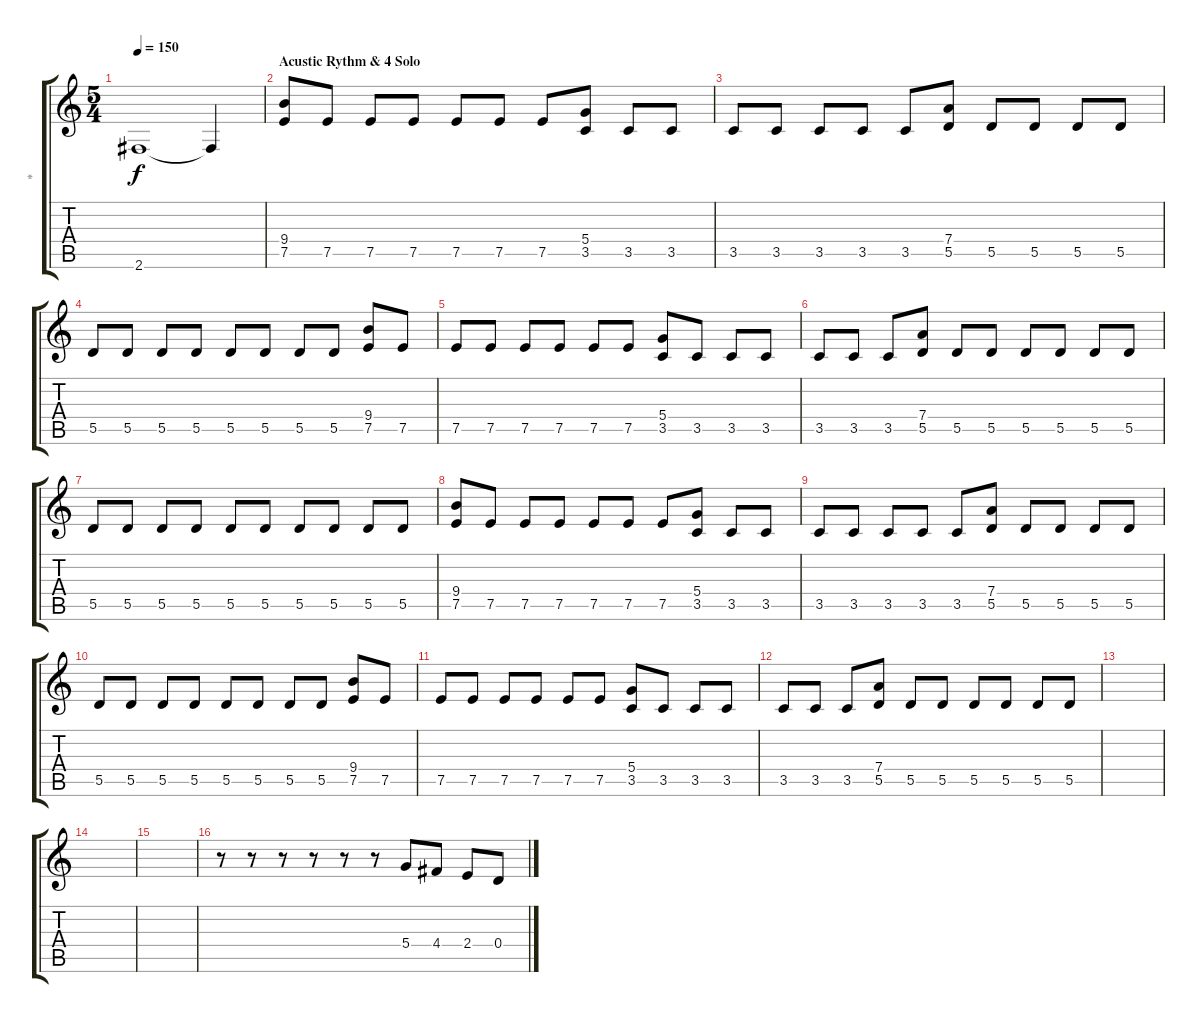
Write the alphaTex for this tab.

\track ("*" "*") {instrument distortionguitar}
\staff {score tabs}
\tuning (E4 B3 G3 D3 A2 E2) {hide}
\ts (5 4)
\tempo 150
\clef g2
\ks c
2.6.1{dy f} 2.6{t}.4 |
\section ("" "Acustic Rythm & 4 Solo ")
(9.4 7.5).8{instrument acousticguitarsteel} 7.5.8 7.5.8 7.5.8 7.5.8 7.5.8 7.5.8 (5.4 3.5).8 3.5.8 3.5.8 |
3.5.8 3.5.8 3.5.8 3.5.8 3.5.8 (7.4 5.5).8 5.5.8 5.5.8 5.5.8 5.5.8 |
5.5.8 5.5.8 5.5.8 5.5.8 5.5.8 5.5.8 5.5.8 5.5.8 (9.4 7.5).8 7.5.8 |
7.5.8 7.5.8 7.5.8 7.5.8 7.5.8 7.5.8 (5.4 3.5).8 3.5.8 3.5.8 3.5.8 |
3.5.8 3.5.8 3.5.8 (7.4 5.5).8 5.5.8 5.5.8 5.5.8 5.5.8 5.5.8 5.5.8 |
5.5.8 5.5.8 5.5.8 5.5.8 5.5.8 5.5.8 5.5.8 5.5.8 5.5.8 5.5.8 |
(9.4 7.5).8{instrument distortionguitar} 7.5.8 7.5.8 7.5.8 7.5.8 7.5.8 7.5.8 (5.4 3.5).8 3.5.8 3.5.8 |
3.5.8 3.5.8 3.5.8 3.5.8 3.5.8 (7.4 5.5).8 5.5.8 5.5.8 5.5.8 5.5.8 |
5.5.8 5.5.8 5.5.8 5.5.8 5.5.8 5.5.8 5.5.8 5.5.8 (9.4 7.5).8 7.5.8 |
7.5.8 7.5.8 7.5.8 7.5.8 7.5.8 7.5.8 (5.4 3.5).8 3.5.8 3.5.8 3.5.8 |
3.5.8 3.5.8 3.5.8 (7.4 5.5).8 5.5.8 5.5.8 5.5.8 5.5.8 5.5.8 5.5.8 |
|
|
|
r.8 r.8 r.8 r.8 r.8 r.8 5.4.8 4.4.8 2.4.8 0.4.8
